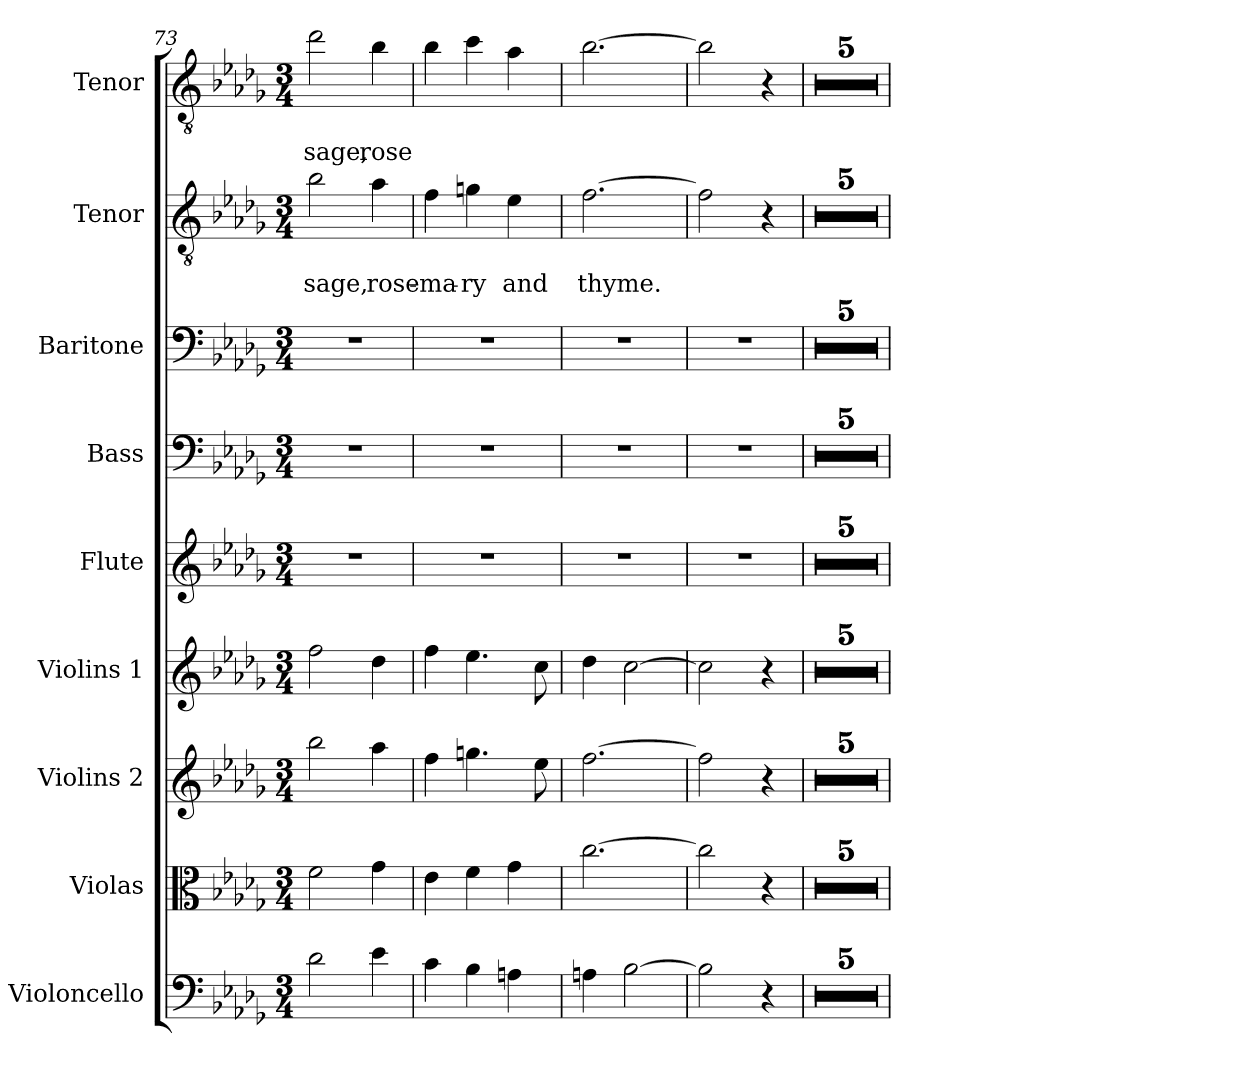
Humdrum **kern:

**kern	**kern	**kern	**kern	**kern	**kern	**kern	**kern	**text	**text	**kern	**text	**text
*part9	*part8	*part7	*part6	*part5	*part4	*part3	*part2	*part2	*part2	*part1	*part1	*part1
*staff9	*staff8	*staff7	*staff6	*staff5	*staff4	*staff3	*staff2	*staff2	*staff2	*staff1	*staff1	*staff1
*I"Violoncello	*I"Violas	*I"Violins 2	*I"Violins 1	*I"Flute	*I"Bass	*I"Baritone	*I"Tenor	*	*	*I"Tenor	*	*
*I'Vlc.	*I'Vlas.	*I'Vlns. 2	*I'Vlns. 1	*I'Fl.	*I'B.	*I'Bar.	*I'T.	*	*	*I'T.	*	*
*clefF4	*clefC3	*clefG2	*clefG2	*clefG2	*clefF4	*clefF4	*clefGv2	*	*	*clefGv2	*	*
*k[b-e-a-d-g-]	*k[b-e-a-d-g-]	*k[b-e-a-d-g-]	*k[b-e-a-d-g-]	*k[b-e-a-d-g-]	*k[b-e-a-d-g-]	*k[b-e-a-d-g-]	*k[b-e-a-d-g-]	*	*	*k[b-e-a-d-g-]	*	*
*D-:	*D-:	*D-:	*D-:	*D-:	*D-:	*D-:	*D-:	*	*	*D-:	*	*
*M3/4	*M3/4	*M3/4	*M3/4	*M3/4	*M3/4	*M3/4	*M3/4	*	*	*M3/4	*	*
=73	=73	=73	=73	=73	=73	=73	=73	=73	=73	=73	=73	=73
2d-\	2f\	2bb-\	2ff\	2.r	2.r	2.r	2b-\	.	sage,	2dd-\	.	sage,
4e-\	4g-\	4aa-\	4dd-\	.	.	.	4a-\	.	rose-	4b-\	.	rose
=74	=74	=74	=74	=74	=74	=74	=74	=74	=74	=74	=74	=74
4c\	4e-\	4ff\	4ff\	2.r	2.r	2.r	4f\	.	-ma-	4b-\	.	.
4B-\	4f\	4.ggn\	4.ee-\	.	.	.	4gn\	.	-ry	4cc\	.	.
4An\	4g-\	.	.	.	.	.	4e-\	.	and	4a-\	.	.
.	.	8ee-\	8cc\	.	.	.	.	.	.	.	.	.
=75	=75	=75	=75	=75	=75	=75	=75	=75	=75	=75	=75	=75
4An\	[2.cc\	[2.ff\	4dd-\	2.r	2.r	2.r	[2.f\	.	thyme.	[2.b-\	.	.
[2B-\	.	.	[2cc\	.	.	.	.	.	.	.	.	.
=76	=76	=76	=76	=76	=76	=76	=76	=76	=76	=76	=76	=76
2B-\]	2cc\]	2ff\]	2cc\]	2.r	2.r	2.r	2f\]	.	.	2b-\]	.	.
4r	4r	4r	4r	.	.	.	4r	.	.	4r	.	.
=77	=77	=77	=77	=77	=77	=77	=77	=77	=77	=77	=77	=77
2.r	2.r	2.r	2.r	2.r	2.r	2.r	2.r	.	.	2.r	.	.
=78	=78	=78	=78	=78	=78	=78	=78	=78	=78	=78	=78	=78
2.r	2.r	2.r	2.r	2.r	2.r	2.r	2.r	.	.	2.r	.	.
=79	=79	=79	=79	=79	=79	=79	=79	=79	=79	=79	=79	=79
2.r	2.r	2.r	2.r	2.r	2.r	2.r	2.r	.	.	2.r	.	.
=80	=80	=80	=80	=80	=80	=80	=80	=80	=80	=80	=80	=80
2.r	2.r	2.r	2.r	2.r	2.r	2.r	2.r	.	.	2.r	.	.
!!LO:PB:g=z
=81	=81	=81	=81	=81	=81	=81	=81	=81	=81	=81	=81	=81
2.r	2.r	2.r	2.r	2.r	2.r	2.r	2.r	.	.	2.r	.	.
=	=	=	=	=	=	=	=	=	=	=	=	=
*-	*-	*-	*-	*-	*-	*-	*-	*-	*-	*-	*-	*-
